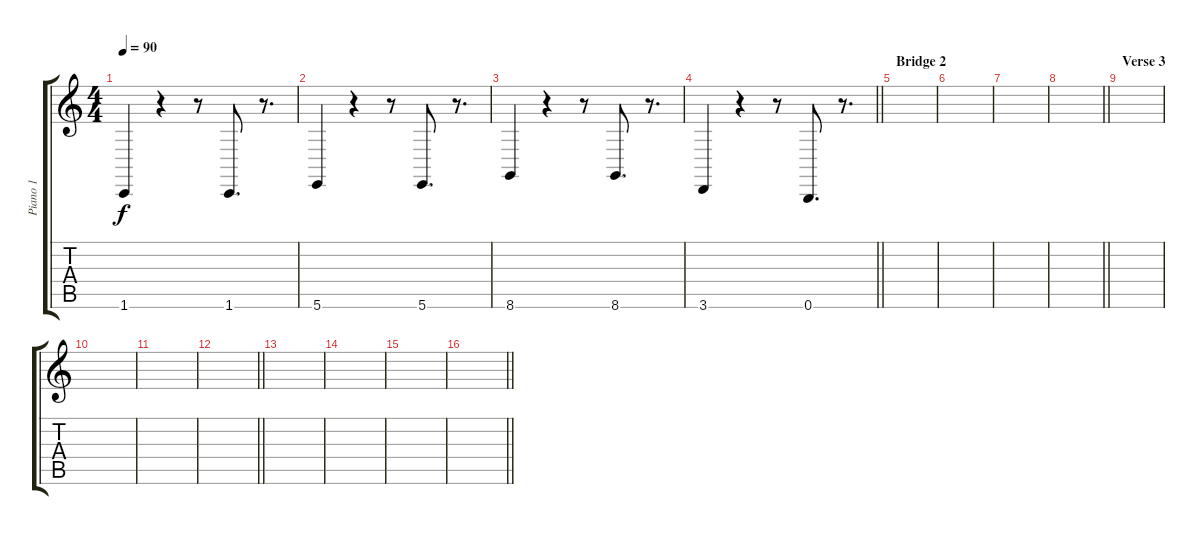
\track ("Piano 1" "Piano 1") {instrument electricgrandpiano}
\staff {score tabs}
\tuning (Db4 Ab3 E3 B2 Gb2 B1) {hide}
\ts (4 4)
\tempo 90
\clef g2
\ks c
1.6.4{dy f volume 16} r.4 r.8 1.6.8{d} r.8{d} |
5.6.4 r.4 r.8 5.6.8{d} r.8{d} |
8.6.4 r.4 r.8 8.6.8{d} r.8{d} |
\barLineRight lightlight
3.6.4 r.4 r.8 0.6.8{d} r.8{d} |
\section ("" "Bridge 2")
|
|
|
\barLineRight lightlight
|
\section ("" "Verse 3")
|
|
|
\barLineRight lightlight
|
|
|
|
\barLineRight lightlight
